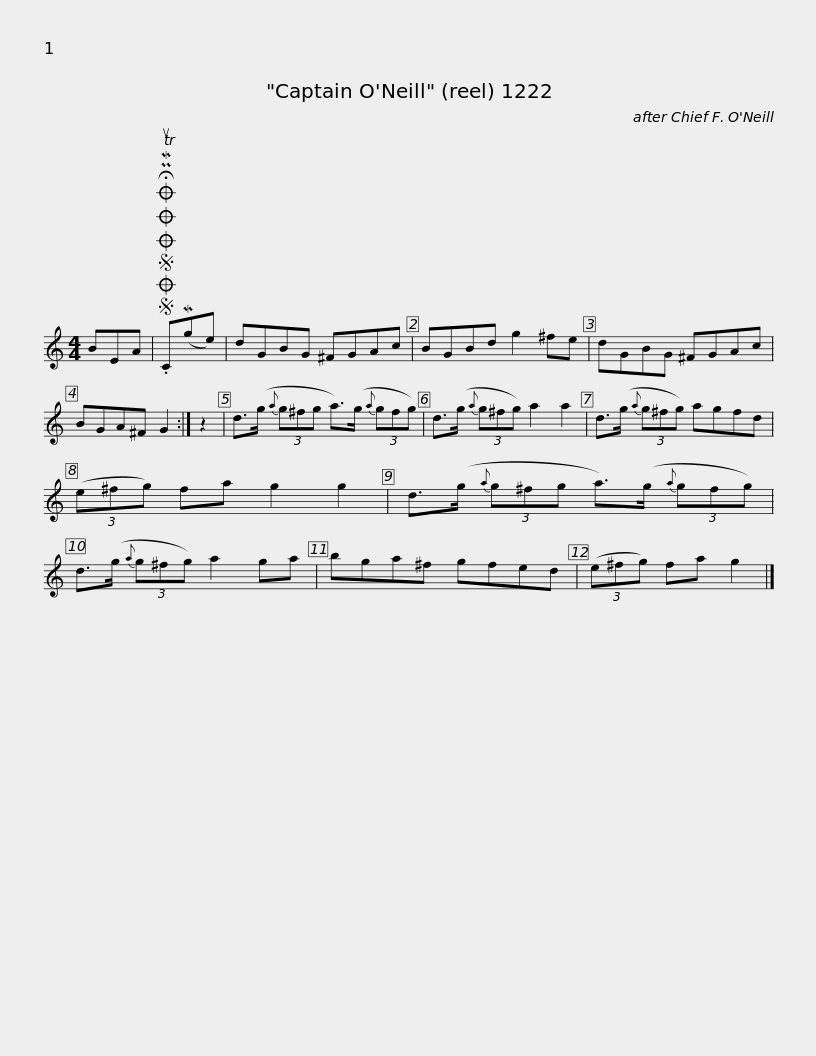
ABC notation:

X:1
L:1/8
M:4/4
I:linebreak $
K:C
V:1 treble
V:1
 BEA |SOSOOO .!fermata!PMTuC(Mge) | dGBG ^FGAc | BGBd g2 ^fe | dGBG ^FGAc | %5
 BGA^F G2 :| z2 |$ d>(g{a} (3g^fg a>)(g{a} (3gfg) | d>(g{a} (3g^fg) a2 a2 | d>(g{a} (3g^fg) agfd | %10
 (3(e^fg) fa g2 g2 |$ d>(g{a} (3g^fg a>)(g{a} (3gfg) | d>(g{a} (3g^fg) a2 ga | bga^f gfed | (3(e^fg) fa g2 |] %15
